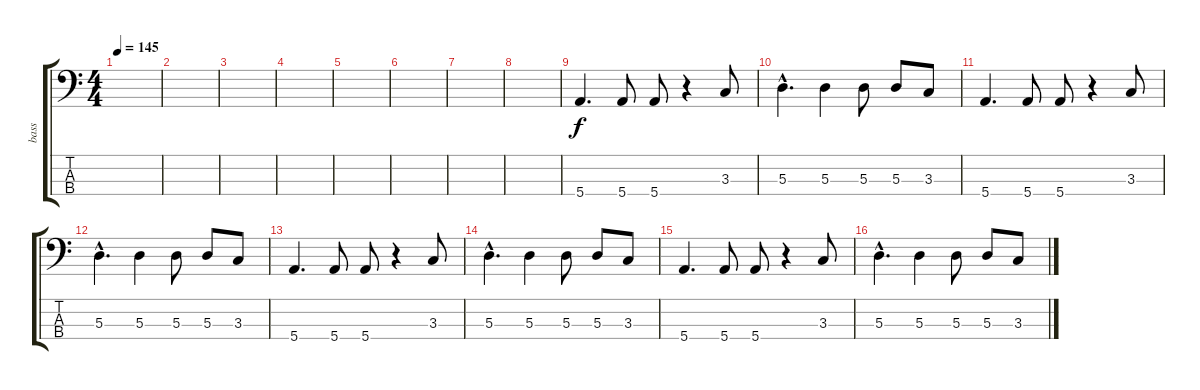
\track ("bass" "bass") {instrument electricbasspick}
\staff {score tabs}
\tuning (G2 D2 A1 E1) {hide}
\ts (4 4)
\tempo 145
\clef f4
\ks c
|
|
|
|
|
|
|
|
5.4.4{d} 5.4.8 5.4.8 r.4 3.3.8 |
5.3{hac}.4{d} 5.3.4 5.3.8 5.3.8 3.3.8 |
5.4.4{d} 5.4.8 5.4.8 r.4 3.3.8 |
5.3{hac}.4{d} 5.3.4 5.3.8 5.3.8 3.3.8 |
5.4.4{d} 5.4.8 5.4.8 r.4 3.3.8 |
5.3{hac}.4{d} 5.3.4 5.3.8 5.3.8 3.3.8 |
5.4.4{d} 5.4.8 5.4.8 r.4 3.3.8 |
5.3{hac}.4{d} 5.3.4 5.3.8 5.3.8 3.3.8
